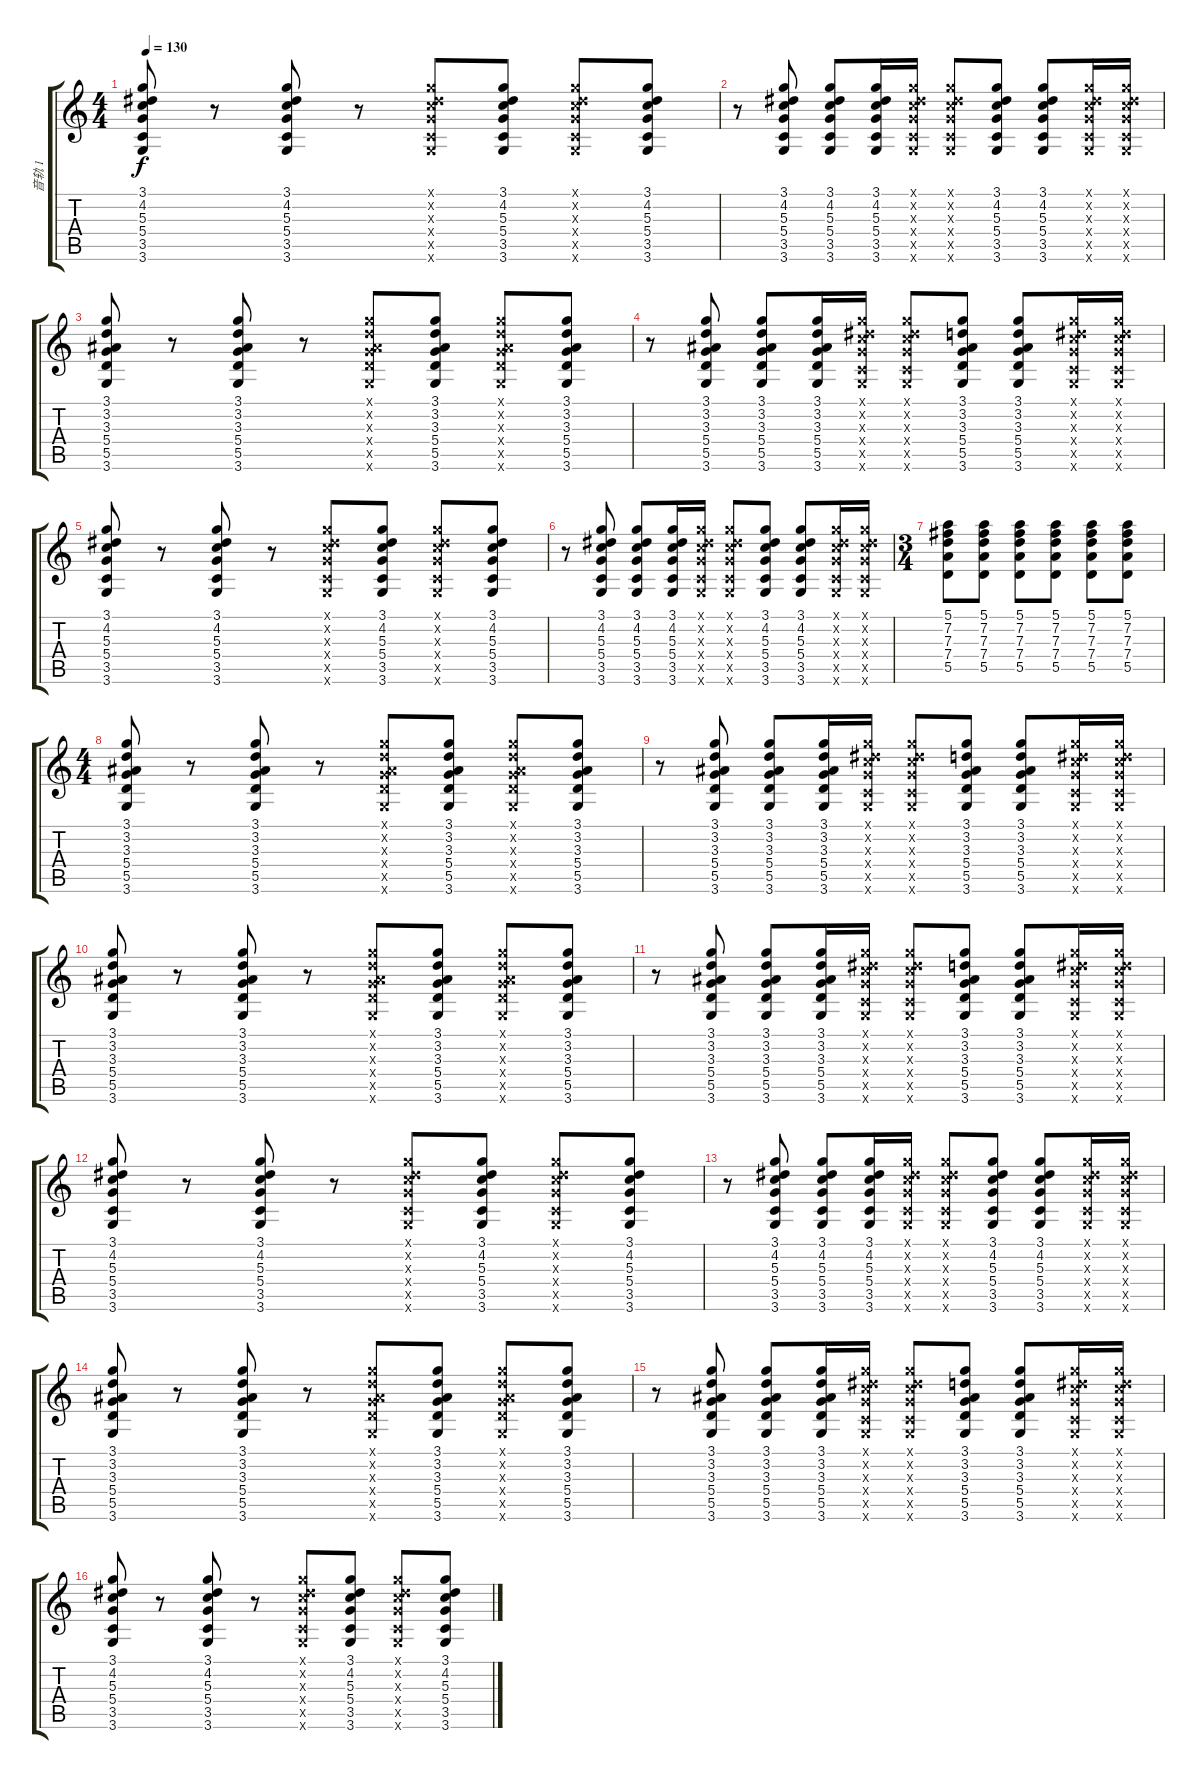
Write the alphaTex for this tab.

\track ("音轨 1" "音轨 1") {instrument electricguitarclean}
\staff {score tabs}
\tuning (E4 B3 G3 D3 A2 E2) {hide}
\ts (4 4)
\tempo 130
\clef g2
\ks c
(3.1 4.2 5.3 5.4 3.5 3.6).8{dy f} r.8 (3.1 4.2 5.3 5.4 3.5 3.6).8 r.8 (3.1{x} 4.2{x} 5.3{x} 5.4{x} 3.5{x} 3.6{x}).8 (3.1 4.2 5.3 5.4 3.5 3.6).8 (3.1{x} 4.2{x} 5.3{x} 5.4{x} 3.5{x} 3.6{x}).8 (3.1 4.2 5.3 5.4 3.5 3.6).8 |
r.8 (3.1 4.2 5.3 5.4 3.5 3.6).8 (3.1 4.2 5.3 5.4 3.5 3.6).8 (3.1 4.2 5.3 5.4 3.5 3.6).16 (3.1{x} 4.2{x} 5.3{x} 5.4{x} 3.5{x} 3.6{x}).16 (3.1{x} 4.2{x} 5.3{x} 5.4{x} 3.5{x} 3.6{x}).8 (3.1 4.2 5.3 5.4 3.5 3.6).8 (3.1 4.2 5.3 5.4 3.5 3.6).8 (3.1{x} 4.2{x} 5.3{x} 5.4{x} 3.5{x} 3.6{x}).16 (3.1{x} 4.2{x} 5.3{x} 5.4{x} 3.5{x} 3.6{x}).16 |
(3.1 3.2 3.3 5.4 5.5 3.6).8 r.8 (3.1 3.2 3.3 5.4 5.5 3.6).8 r.8 (3.1{x} 3.2{x} 3.3{x} 5.4{x} 5.5{x} 3.6{x}).8 (3.1 3.2 3.3 5.4 5.5 3.6).8 (3.1{x} 3.2{x} 3.3{x} 5.4{x} 5.5{x} 3.6{x}).8 (3.1 3.2 3.3 5.4 5.5 3.6).8 |
r.8 (3.1 3.2 3.3 5.4 5.5 3.6).8 (3.1 3.2 3.3 5.4 5.5 3.6).8 (3.1 3.2 3.3 5.4 5.5 3.6).16 (3.1{x} 4.2{x} 5.3{x} 5.4{x} 3.5{x} 3.6{x}).16 (3.1{x} 4.2{x} 5.3{x} 5.4{x} 3.5{x} 3.6{x}).8 (3.1 3.2 3.3 5.4 5.5 3.6).8 (3.1 3.2 3.3 5.4 5.5 3.6).8 (3.1{x} 4.2{x} 5.3{x} 5.4{x} 3.5{x} 3.6{x}).16 (3.1{x} 4.2{x} 5.3{x} 5.4{x} 3.5{x} 3.6{x}).16 |
(3.1 4.2 5.3 5.4 3.5 3.6).8 r.8 (3.1 4.2 5.3 5.4 3.5 3.6).8 r.8 (3.1{x} 4.2{x} 5.3{x} 5.4{x} 3.5{x} 3.6{x}).8 (3.1 4.2 5.3 5.4 3.5 3.6).8 (3.1{x} 4.2{x} 5.3{x} 5.4{x} 3.5{x} 3.6{x}).8 (3.1 4.2 5.3 5.4 3.5 3.6).8 |
r.8 (3.1 4.2 5.3 5.4 3.5 3.6).8 (3.1 4.2 5.3 5.4 3.5 3.6).8 (3.1 4.2 5.3 5.4 3.5 3.6).16 (3.1{x} 4.2{x} 5.3{x} 5.4{x} 3.5{x} 3.6{x}).16 (3.1{x} 4.2{x} 5.3{x} 5.4{x} 3.5{x} 3.6{x}).8 (3.1 4.2 5.3 5.4 3.5 3.6).8 (3.1 4.2 5.3 5.4 3.5 3.6).8 (3.1{x} 4.2{x} 5.3{x} 5.4{x} 3.5{x} 3.6{x}).16 (3.1{x} 4.2{x} 5.3{x} 5.4{x} 3.5{x} 3.6{x}).16 |
\ts (3 4)
(5.1 7.2 7.3 7.4 5.5).8 (5.1 7.2 7.3 7.4 5.5).8 (5.1 7.2 7.3 7.4 5.5).8 (5.1 7.2 7.3 7.4 5.5).8 (5.1 7.2 7.3 7.4 5.5).8 (5.1 7.2 7.3 7.4 5.5).8 |
\ts (4 4)
(3.1 3.2 3.3 5.4 5.5 3.6).8 r.8 (3.1 3.2 3.3 5.4 5.5 3.6).8 r.8 (3.1{x} 3.2{x} 3.3{x} 5.4{x} 5.5{x} 3.6{x}).8 (3.1 3.2 3.3 5.4 5.5 3.6).8 (3.1{x} 3.2{x} 3.3{x} 5.4{x} 5.5{x} 3.6{x}).8 (3.1 3.2 3.3 5.4 5.5 3.6).8 |
r.8 (3.1 3.2 3.3 5.4 5.5 3.6).8 (3.1 3.2 3.3 5.4 5.5 3.6).8 (3.1 3.2 3.3 5.4 5.5 3.6).16 (3.1{x} 4.2{x} 5.3{x} 5.4{x} 3.5{x} 3.6{x}).16 (3.1{x} 4.2{x} 5.3{x} 5.4{x} 3.5{x} 3.6{x}).8 (3.1 3.2 3.3 5.4 5.5 3.6).8 (3.1 3.2 3.3 5.4 5.5 3.6).8 (3.1{x} 4.2{x} 5.3{x} 5.4{x} 3.5{x} 3.6{x}).16 (3.1{x} 4.2{x} 5.3{x} 5.4{x} 3.5{x} 3.6{x}).16 |
(3.1 3.2 3.3 5.4 5.5 3.6).8 r.8 (3.1 3.2 3.3 5.4 5.5 3.6).8 r.8 (3.1{x} 3.2{x} 3.3{x} 5.4{x} 5.5{x} 3.6{x}).8 (3.1 3.2 3.3 5.4 5.5 3.6).8 (3.1{x} 3.2{x} 3.3{x} 5.4{x} 5.5{x} 3.6{x}).8 (3.1 3.2 3.3 5.4 5.5 3.6).8 |
r.8 (3.1 3.2 3.3 5.4 5.5 3.6).8 (3.1 3.2 3.3 5.4 5.5 3.6).8 (3.1 3.2 3.3 5.4 5.5 3.6).16 (3.1{x} 4.2{x} 5.3{x} 5.4{x} 3.5{x} 3.6{x}).16 (3.1{x} 4.2{x} 5.3{x} 5.4{x} 3.5{x} 3.6{x}).8 (3.1 3.2 3.3 5.4 5.5 3.6).8 (3.1 3.2 3.3 5.4 5.5 3.6).8 (3.1{x} 4.2{x} 5.3{x} 5.4{x} 3.5{x} 3.6{x}).16 (3.1{x} 4.2{x} 5.3{x} 5.4{x} 3.5{x} 3.6{x}).16 |
(3.1 4.2 5.3 5.4 3.5 3.6).8 r.8 (3.1 4.2 5.3 5.4 3.5 3.6).8 r.8 (3.1{x} 4.2{x} 5.3{x} 5.4{x} 3.5{x} 3.6{x}).8 (3.1 4.2 5.3 5.4 3.5 3.6).8 (3.1{x} 4.2{x} 5.3{x} 5.4{x} 3.5{x} 3.6{x}).8 (3.1 4.2 5.3 5.4 3.5 3.6).8 |
r.8 (3.1 4.2 5.3 5.4 3.5 3.6).8 (3.1 4.2 5.3 5.4 3.5 3.6).8 (3.1 4.2 5.3 5.4 3.5 3.6).16 (3.1{x} 4.2{x} 5.3{x} 5.4{x} 3.5{x} 3.6{x}).16 (3.1{x} 4.2{x} 5.3{x} 5.4{x} 3.5{x} 3.6{x}).8 (3.1 4.2 5.3 5.4 3.5 3.6).8 (3.1 4.2 5.3 5.4 3.5 3.6).8 (3.1{x} 4.2{x} 5.3{x} 5.4{x} 3.5{x} 3.6{x}).16 (3.1{x} 4.2{x} 5.3{x} 5.4{x} 3.5{x} 3.6{x}).16 |
(3.1 3.2 3.3 5.4 5.5 3.6).8 r.8 (3.1 3.2 3.3 5.4 5.5 3.6).8 r.8 (3.1{x} 3.2{x} 3.3{x} 5.4{x} 5.5{x} 3.6{x}).8 (3.1 3.2 3.3 5.4 5.5 3.6).8 (3.1{x} 3.2{x} 3.3{x} 5.4{x} 5.5{x} 3.6{x}).8 (3.1 3.2 3.3 5.4 5.5 3.6).8 |
r.8 (3.1 3.2 3.3 5.4 5.5 3.6).8 (3.1 3.2 3.3 5.4 5.5 3.6).8 (3.1 3.2 3.3 5.4 5.5 3.6).16 (3.1{x} 4.2{x} 5.3{x} 5.4{x} 3.5{x} 3.6{x}).16 (3.1{x} 4.2{x} 5.3{x} 5.4{x} 3.5{x} 3.6{x}).8 (3.1 3.2 3.3 5.4 5.5 3.6).8 (3.1 3.2 3.3 5.4 5.5 3.6).8 (3.1{x} 4.2{x} 5.3{x} 5.4{x} 3.5{x} 3.6{x}).16 (3.1{x} 4.2{x} 5.3{x} 5.4{x} 3.5{x} 3.6{x}).16 |
(3.1 4.2 5.3 5.4 3.5 3.6).8 r.8 (3.1 4.2 5.3 5.4 3.5 3.6).8 r.8 (3.1{x} 4.2{x} 5.3{x} 5.4{x} 3.5{x} 3.6{x}).8 (3.1 4.2 5.3 5.4 3.5 3.6).8 (3.1{x} 4.2{x} 5.3{x} 5.4{x} 3.5{x} 3.6{x}).8 (3.1 4.2 5.3 5.4 3.5 3.6).8
